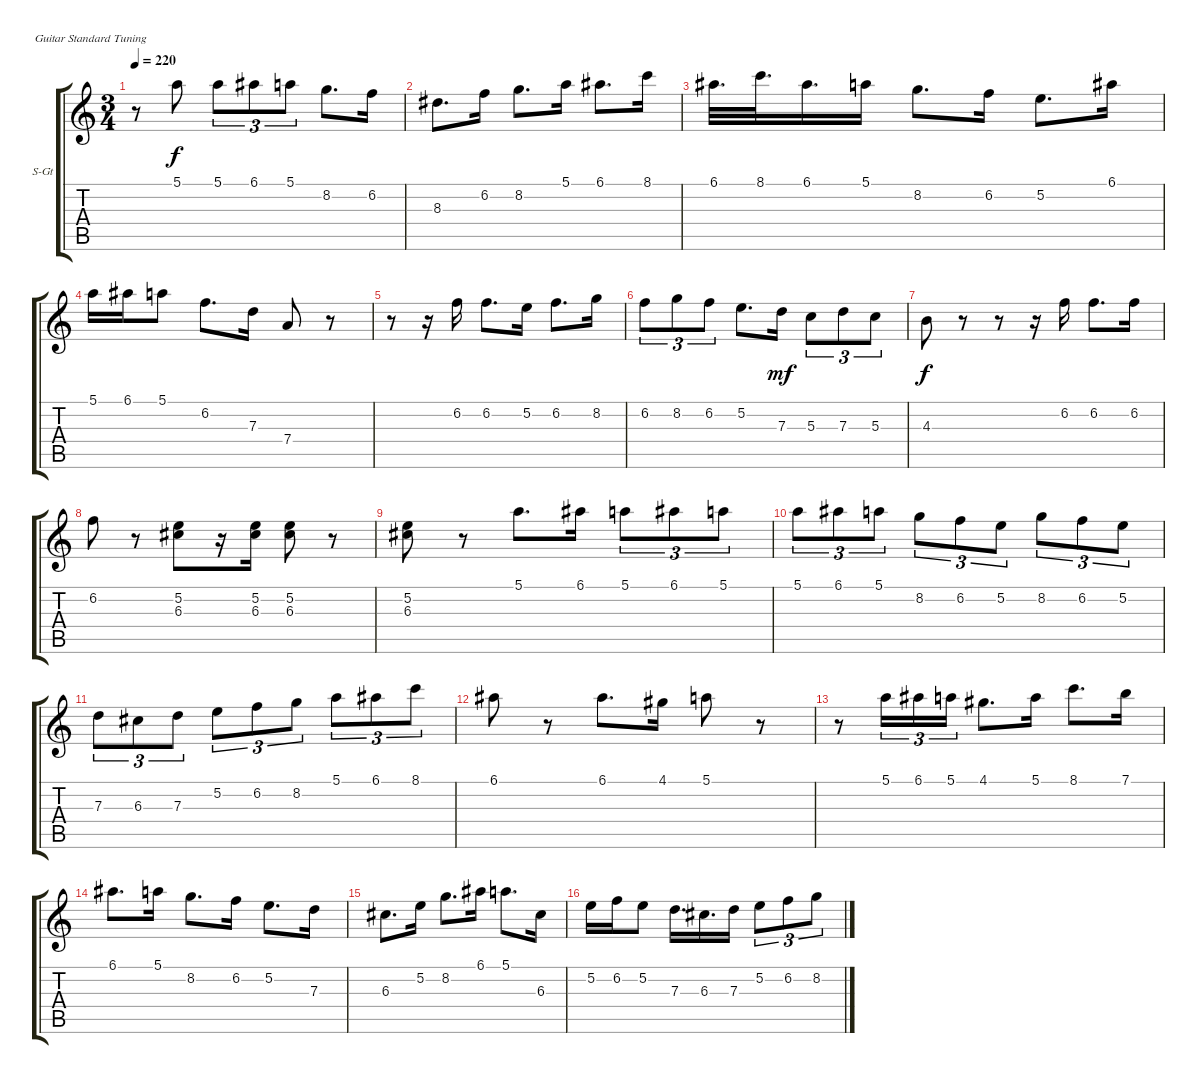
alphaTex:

\defaultSystemsLayout 4
\bracketExtendMode groupsimilarinstruments
\firstSystemTrackNameOrientation horizontal
\otherSystemsTrackNameOrientation horizontal
\track ("Steel Guitar" "S-Gt") {instrument acousticguitarsteel}
\staff {score tabs}
\tuning (E4 B3 G3 D3 A2 E2)
\ts (3 4)
\tempo 220
\clef g2
\ks c
r.8{dy f} 5.1.8 5.1.8{tu (3 2)} 6.1.8{tu (3 2)} 5.1.8{tu (3 2)} 8.2.8{d} 6.2.16 |
8.3.8{d} 6.2.16 8.2.8{d} 5.1.16 6.1.8{d} 8.1.16 |
6.1.32{d} 8.1.32{d} 6.1.16{d} 5.1.16 8.2.8{d} 6.2.16 5.2.8{d} 6.1.16 |
5.1.16 6.1.16 5.1.8 6.2.8{d} 7.3.16 7.4.8 r.8 |
r.8 r.16 6.2.16 6.2.8{d} 5.2.16 6.2.8{d} 8.2.16 |
6.2.8{tu (3 2)} 8.2.8{tu (3 2)} 6.2.8{tu (3 2)} 5.2.8{d} 7.3.16{dy mf} 5.3.8{tu (3 2)} 7.3.8{tu (3 2)} 5.3.8{tu (3 2)} |
4.3.8{dy f} r.8 r.8 r.16 6.2.16 6.2.8{d} 6.2.16 |
6.2.8 r.8 (6.3 5.2).8 r.16 (6.3 5.2).16 (6.3 5.2).8 r.8 |
(6.3 5.2).8 r.8 5.1.8{d} 6.1.16 5.1.8{tu (3 2)} 6.1.8{tu (3 2)} 5.1.8{tu (3 2)} |
5.1.8{tu (3 2)} 6.1.8{tu (3 2)} 5.1.8{tu (3 2)} 8.2.8{tu (3 2)} 6.2.8{tu (3 2)} 5.2.8{tu (3 2)} 8.2.8{tu (3 2)} 6.2.8{tu (3 2)} 5.2.8{tu (3 2)} |
7.3.8{tu (3 2)} 6.3.8{tu (3 2)} 7.3.8{tu (3 2)} 5.2.8{tu (3 2)} 6.2.8{tu (3 2)} 8.2.8{tu (3 2)} 5.1.8{tu (3 2)} 6.1.8{tu (3 2)} 8.1.8{tu (3 2)} |
6.1.8 r.8 6.1.8{d} 4.1.16 5.1.8 r.8 |
r.8 5.1.16{tu (3 2)} 6.1.16{tu (3 2)} 5.1.16{tu (3 2)} 4.1.8{d} 5.1.16 8.1.8{d} 7.1.16 |
6.1.8{d} 5.1.16 8.2.8{d} 6.2.16 5.2.8{d} 7.3.16 |
6.3.8{d} 5.2.16 8.2.8{d} 6.1.16 5.1.8{d} 6.3.16 |
5.2.16 6.2.16 5.2.8 7.3.16{d} 6.3.16{d} 7.3.16 5.2.8{tu (3 2)} 6.2.8{tu (3 2)} 8.2.8{tu (3 2)}
